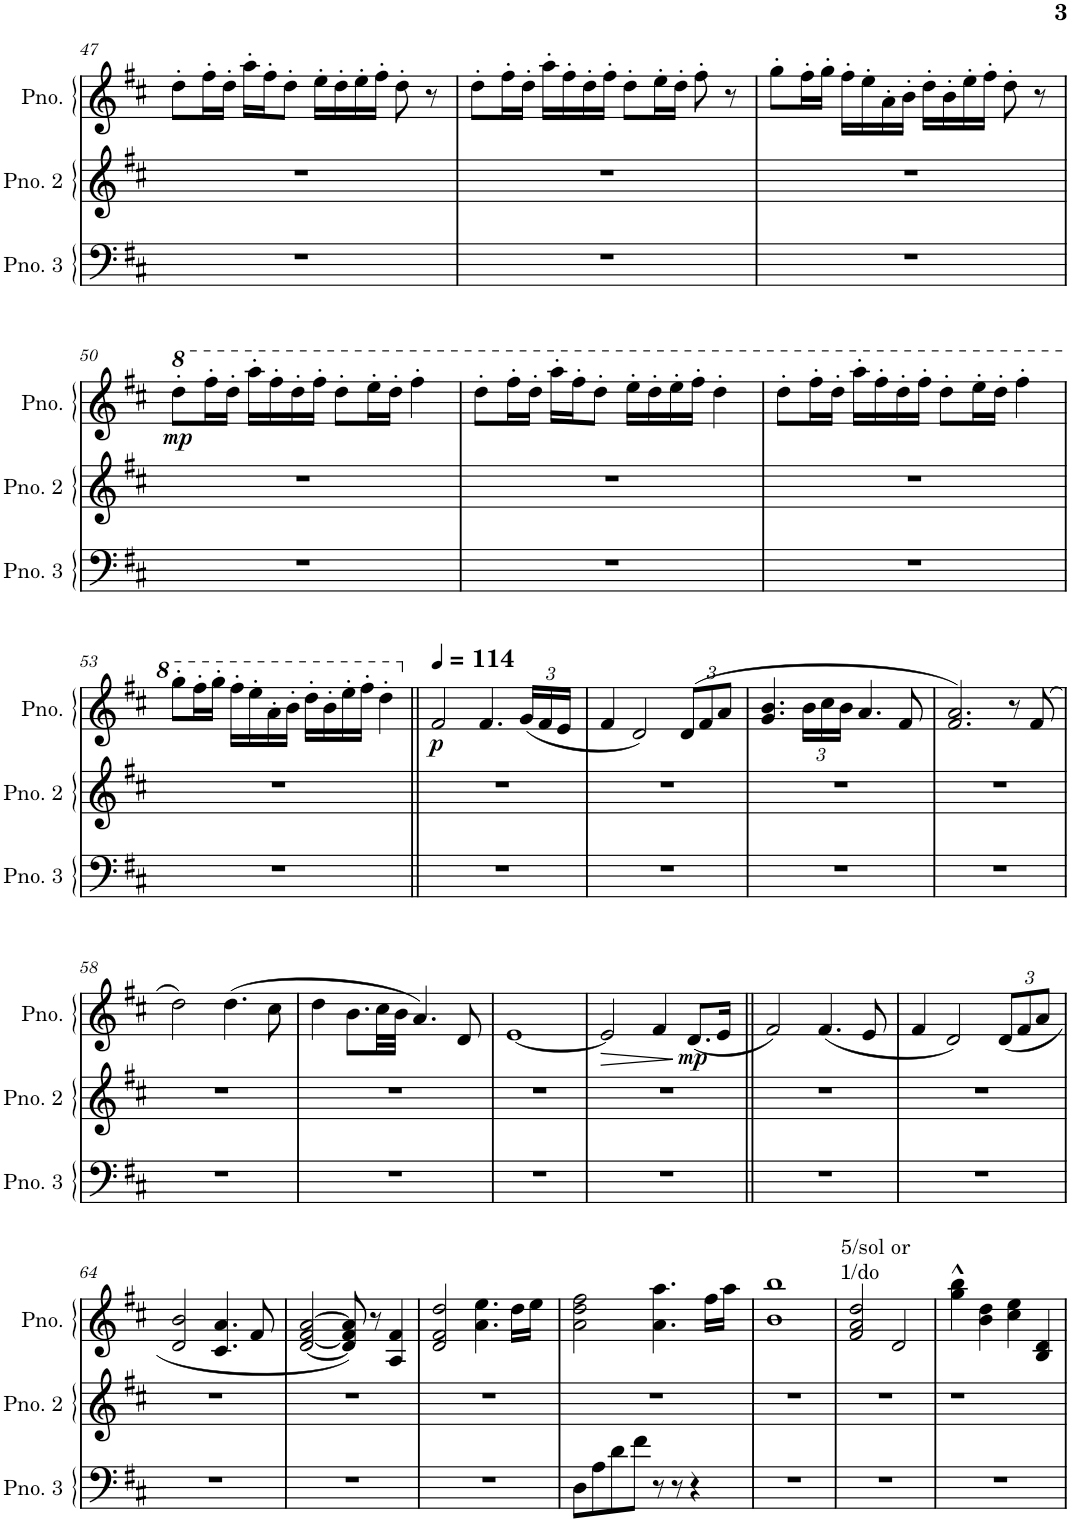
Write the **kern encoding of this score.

**kern	**kern	**kern	**dynam
*part3	*part2	*part1	*part1
*staff3	*staff2	*staff1	*staff1
*I"Piano 3	*I"Piano 2	*I"Piano1	*
*I'Pno. 3	*I'Pno. 2	*I'Pno.	*
!!LO:PB:g=z
*clefF4	*clefG2	*clefG2	*
*k[f#c#]	*k[f#c#]	*k[f#c#]	*
*M4/4	*M4/4	*M4/4	*
*met(c)	*met(c)	*met(c)	*
=47	=47	=47	=47
1r	1r	8dd'\L	.
.	.	16ff#'\L	.
.	.	16dd'\JJ	.
.	.	16aa'\LL	.
.	.	16ff#'\J	.
.	.	8dd'\J	.
.	.	16ee'\LL	.
.	.	16dd'\	.
.	.	16ee'\	.
.	.	16ff#'\JJ	.
.	.	8dd'\	.
.	.	8r	.
=48	=48	=48	=48
1r	1r	8dd'\L	.
.	.	16ff#'\L	.
.	.	16dd'\JJ	.
.	.	16aa'\LL	.
.	.	16ff#'\	.
.	.	16dd'\	.
.	.	16ff#'\JJ	.
.	.	8dd'\L	.
.	.	16ee'\L	.
.	.	16dd'\JJ	.
.	.	8ff#'\	.
.	.	8r	.
=49	=49	=49	=49
1r	1r	8gg'\L	.
.	.	16ff#'\L	.
.	.	16gg'\JJ	.
.	.	16ff#'\LL	.
.	.	16ee'\	.
.	.	16a'\	.
.	.	16b'\JJ	.
.	.	16dd'\LL	.
.	.	16b'\	.
.	.	16ee'\	.
.	.	16ff#'\JJ	.
.	.	8dd'\	.
.	.	8r	.
!!LO:LB:g=z
=50	=50	=50	=50
*	*	*8va	*
!	!	!	!LO:DY:b
1r	1r	8ddd'\L	mp
.	.	16fff#'\L	.
.	.	16ddd'\JJ	.
.	.	16aaa'\LL	.
.	.	16fff#'\	.
.	.	16ddd'\	.
.	.	16fff#'\JJ	.
.	.	8ddd'\L	.
.	.	16eee'\L	.
.	.	16ddd'\JJ	.
.	.	4fff#'\	.
=51	=51	=51	=51
1r	1r	8ddd'\L	.
.	.	16fff#'\L	.
.	.	16ddd'\JJ	.
.	.	16aaa'\LL	.
.	.	16fff#'\J	.
.	.	8ddd'\J	.
.	.	16eee'\LL	.
.	.	16ddd'\	.
.	.	16eee'\	.
.	.	16fff#'\JJ	.
.	.	4ddd'\	.
=52	=52	=52	=52
1r	1r	8ddd'\L	.
.	.	16fff#'\L	.
.	.	16ddd'\JJ	.
.	.	16aaa'\LL	.
.	.	16fff#'\	.
.	.	16ddd'\	.
.	.	16fff#'\JJ	.
.	.	8ddd'\L	.
.	.	16eee'\L	.
.	.	16ddd'\JJ	.
.	.	4fff#'\	.
!!LO:LB:g=z
=53	=53	=53	=53
1r	1r	8ggg'\L	.
.	.	16fff#'\L	.
.	.	16ggg'\JJ	.
.	.	16fff#'\LL	.
.	.	16eee'\	.
.	.	16aa'\	.
.	.	16bb'\JJ	.
.	.	16ddd'\LL	.
.	.	16bb'\	.
.	.	16eee'\	.
.	.	16fff#'\JJ	.
.	.	4ddd'\	.
=54||	=54||	=54||	=54||
*	*	*X8va	*
*	*	*MM114	*
!	!	!	!LO:DY:b
1r	1r	2f#/	p
.	.	4.f#/	.
*	*	*Xbrackettup	*
.	.	(24g/LL	.
.	.	24f#/	.
.	.	24e/JJ	.
=55	=55	=55	=55
1r	1r	4f#/	.
.	.	2d/)	.
.	.	(12d/L	.
.	.	12f#/	.
.	.	12a/J	.
=56	=56	=56	=56
1r	1r	4.g/ 4.b/	.
.	.	24b\LL	.
.	.	24cc#\	.
.	.	24b\JJ	.
.	.	4.a/	.
.	.	8f#/	.
=57	=57	=57	=57
1r	1r	2.f#/ 2.a/)	.
.	.	8r	.
.	.	(8f#/	.
!!LO:LB:g=z
=58	=58	=58	=58
1r	1r	2dd\)	.
.	.	(4.dd\	.
.	.	8cc#\	.
=59	=59	=59	=59
1r	1r	4dd\	.
.	.	8.b\L	.
.	.	32cc#\LL	.
.	.	32b\JJJ	.
.	.	4.a/)	.
.	.	8d/	.
=60	=60	=60	=60
1r	1r	[1e	.
=61	=61	=61	=61
!	!	!	!LO:HP:b
1r	1r	2e/]	>
.	.	4f#/	.
!	!	!	!LO:DY:n=1:b
.	.	(8.d/L	] mp
.	.	16e/Jk	.
=62||	=62||	=62||	=62||
1r	1r	2f#/)	.
.	.	(4.f#/	.
.	.	8e/	.
=63	=63	=63	=63
1r	1r	4f#/	.
.	.	2d/)	.
.	.	(12d/L	.
.	.	12f#/	.
.	.	12a/J	.
!!LO:LB:g=z
=64	=64	=64	=64
1r	1r	2d/ 2b/	.
.	.	4.c#/ 4.a/	.
.	.	8f#/	.
=65	=65	=65	=65
1r	1r	[2d/ [2f#/ [2a/	.
.	.	8d/] 8f#/] 8a/])	.
.	.	8r	.
.	.	4A/ 4f#/	.
=66	=66	=66	=66
1r	1r	2d/ 2f#/ 2dd/	.
.	.	4.a\ 4.ee\	.
.	.	16dd\LL	.
.	.	16ee\JJ	.
=67	=67	=67	=67
8D\L	1r	2a\ 2dd\ 2ff#\	.
8A\	.	.	.
8d\	.	.	.
8f#\J	.	.	.
8r	.	4.a\ 4.aa\	.
8r	.	.	.
4r	.	.	.
.	.	16ff#\LL	.
.	.	16aa\JJ	.
=68	=68	=68	=68
1r	1r	1b 1bb	.
=69	=69	=69	=69
!	!	!LO:TX:a:t=5/sol or	!
!	!	!LO:TX:a:t=1/do	!
1r	1r	2f#/ 2a/ 2dd/	.
.	.	2d/	.
=70	=70	=70	=70
1r	1r	4gg\^^ 4bb\^^	.
.	.	4b\ 4dd\	.
.	.	4cc#\ 4ee\	.
.	.	4B/ 4d/	.
=	=	=	=
*-	*-	*-	*-
